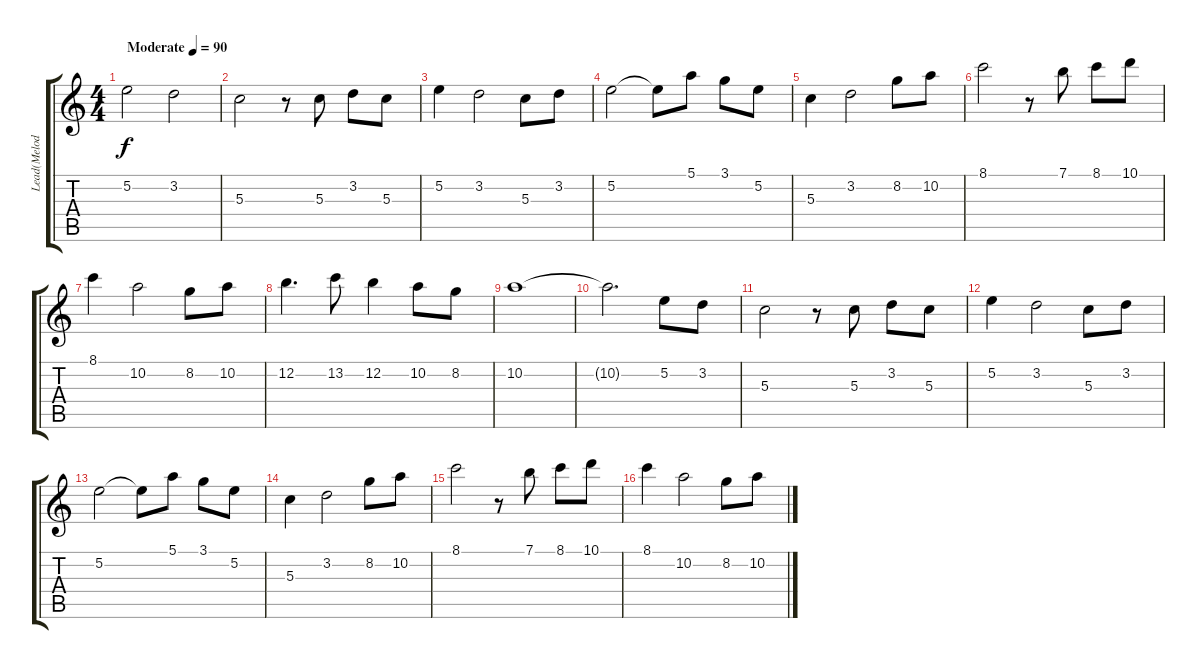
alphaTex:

\track ("Lead(Melody)" "Lead(Melod") {instrument acousticguitarsteel}
\staff {score tabs}
\tuning (E4 B3 G3 D3 A2 E2) {hide}
\ts (4 4)
\tempo (90 "Moderate")
\clef g2
\ks c
5.2.2{dy f instrument acousticguitarsteel} 3.2.2 |
5.3.2 r.8 5.3.8 3.2.8 5.3.8 |
5.2.4 3.2.2 5.3.8 3.2.8 |
5.2.2 5.2{t}.8 5.1.8 3.1.8 5.2.8 |
5.3.4 3.2.2 8.2.8 10.2.8 |
8.1.2 r.8 7.1.8 8.1.8 10.1.8 |
8.1.4 10.2.2 8.2.8 10.2.8 |
12.2.4{d} 13.2.8 12.2.4 10.2.8 8.2.8 |
10.2.1 |
10.2{t}.2{d} 5.2.8 3.2.8 |
5.3.2 r.8 5.3.8 3.2.8 5.3.8 |
5.2.4 3.2.2 5.3.8 3.2.8 |
5.2.2 5.2{t}.8 5.1.8 3.1.8 5.2.8 |
5.3.4 3.2.2 8.2.8 10.2.8 |
8.1.2 r.8 7.1.8 8.1.8 10.1.8 |
8.1.4 10.2.2 8.2.8 10.2.8
